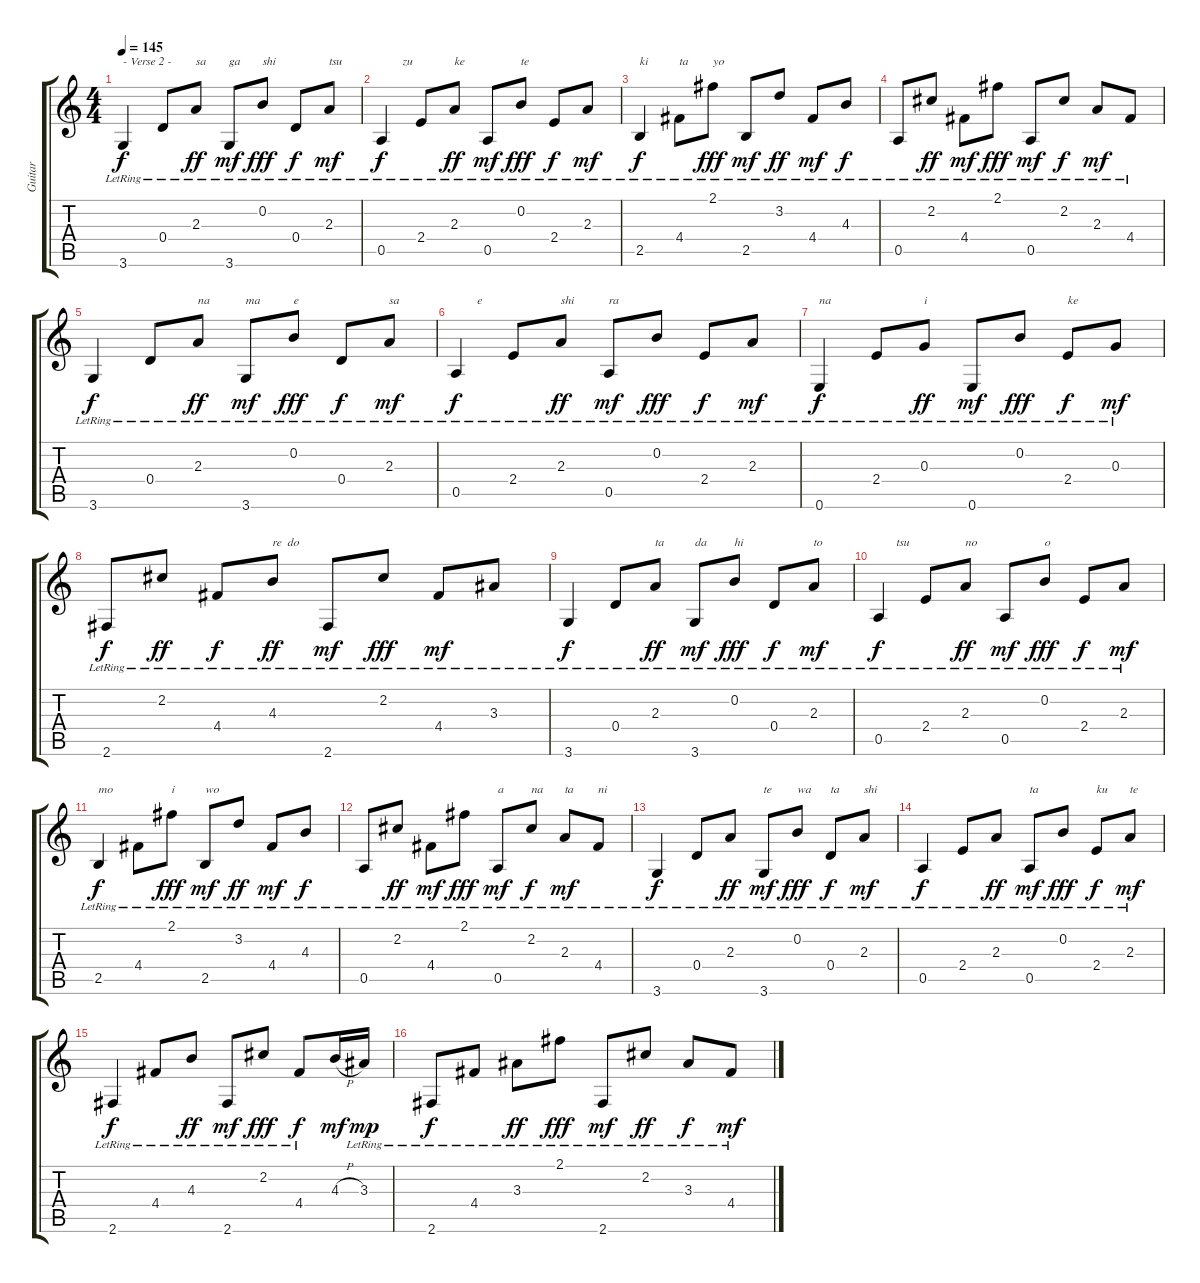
\track ("Guitar" "Guitar") {instrument acousticguitarsteel}
\staff {score tabs}
\tuning (E4 B3 G3 D3 A2 E2) {hide}
\ts (4 4)
\tempo 145
\clef g2
\ks c
3.6{lr}.4{txt "- Verse 2 -" dy f} 0.4{lr}.8 2.3{lr}.8{txt "sa" dy ff} 3.6{lr}.8{txt "ga" dy mf} 0.2{lr}.8{txt "shi" dy fff} 0.4{lr}.8{dy f} 2.3{lr}.8{txt "tsu" dy mf} |
0.5{lr}.4{txt "       zu" dy f} 2.4{lr}.8 2.3{lr}.8{txt "ke" dy ff} 0.5{lr}.8{dy mf} 0.2{lr}.8{txt "te" dy fff} 2.4{lr}.8{dy f} 2.3{lr}.8{dy mf} |
2.5{lr}.4{txt "ki" dy f} 4.4{lr}.8{txt "ta"} 2.1{lr}.8{txt "yo" dy fff} 2.5{lr}.8{dy mf} 3.2{lr}.8{dy ff} 4.4{lr}.8{dy mf} 4.3{lr}.8{dy f} |
0.5{lr}.8 2.2{lr}.8{dy ff} 4.4{lr}.8{dy mf} 2.1{lr}.8{dy fff} 0.5{lr}.8{dy mf} 2.2{lr}.8{dy f} 2.3{lr}.8{dy mf} 4.4{lr}.8 |
3.6{lr}.4{dy f} 0.4{lr}.8 2.3{lr}.8{txt "na" dy ff} 3.6{lr}.8{txt "ma" dy mf} 0.2{lr}.8{txt "e" dy fff} 0.4{lr}.8{dy f} 2.3{lr}.8{txt "sa" dy mf} |
0.5{lr}.4{txt "       e" dy f} 2.4{lr}.8 2.3{lr}.8{txt "shi" dy ff} 0.5{lr}.8{txt "ra" dy mf} 0.2{lr}.8{dy fff} 2.4{lr}.8{dy f} 2.3{lr}.8{dy mf} |
0.6{lr}.4{txt "na" dy f} 2.4{lr}.8 0.3{lr}.8{txt "i" dy ff} 0.6{lr}.8{dy mf} 0.2{lr}.8{dy fff} 2.4{lr}.8{txt "ke" dy f} 0.3{lr}.8{dy mf} |
2.6{lr}.8{dy f} 2.2{lr}.8{dy ff} 4.4{lr}.8{dy f} 4.3{lr}.8{txt "re  do" dy ff} 2.6{lr}.8{dy mf} 2.2{lr}.8{dy fff} 4.4{lr}.8{dy mf} 3.3{lr}.8 |
3.6{lr}.4{dy f} 0.4{lr}.8 2.3{lr}.8{txt "ta" dy ff} 3.6{lr}.8{txt "da" dy mf} 0.2{lr}.8{txt "hi" dy fff} 0.4{lr}.8{dy f} 2.3{lr}.8{txt "to" dy mf} |
0.5{lr}.4{txt "      tsu" dy f} 2.4{lr}.8 2.3{lr}.8{txt "no" dy ff} 0.5{lr}.8{dy mf} 0.2{lr}.8{txt "o" dy fff} 2.4{lr}.8{dy f} 2.3{lr}.8{dy mf} |
2.5{lr}.4{txt "mo" dy f} 4.4{lr}.8 2.1{lr}.8{txt "i" dy fff} 2.5{lr}.8{txt "wo" dy mf} 3.2{lr}.8{dy ff} 4.4{lr}.8{dy mf} 4.3{lr}.8{dy f} |
0.5{lr}.8 2.2{lr}.8{dy ff} 4.4{lr}.8{dy mf} 2.1{lr}.8{dy fff} 0.5{lr}.8{txt "a" dy mf} 2.2{lr}.8{txt "na" dy f} 2.3{lr}.8{txt "ta" dy mf} 4.4{lr}.8{txt "ni"} |
3.6{lr}.4{dy f} 0.4{lr}.8 2.3{lr}.8{dy ff} 3.6{lr}.8{txt "te" dy mf} 0.2{lr}.8{txt "wa" dy fff} 0.4{lr}.8{txt "ta" dy f} 2.3{lr}.8{txt "shi" dy mf} |
0.5{lr}.4{dy f} 2.4{lr}.8 2.3{lr}.8{dy ff} 0.5{lr}.8{txt "ta" dy mf} 0.2{lr}.8{dy fff} 2.4{lr}.8{txt "ku" dy f} 2.3{lr}.8{txt "te" dy mf} |
2.6{lr}.4{dy f} 4.4{lr}.8 4.3{lr}.8{dy ff} 2.6{lr}.8{dy mf} 2.2{lr}.8{dy fff} 4.4{lr}.8{dy f} 4.3{h}.16{dy mf} 3.3{lr}.16{dy mp} |
2.6{lr}.8{dy f} 4.4{lr}.8 3.3{lr}.8{dy ff} 2.1{lr}.8{dy fff} 2.6{lr}.8{dy mf} 2.2{lr}.8{dy ff} 3.3{lr}.8{dy f} 4.4{lr}.8{dy mf}
